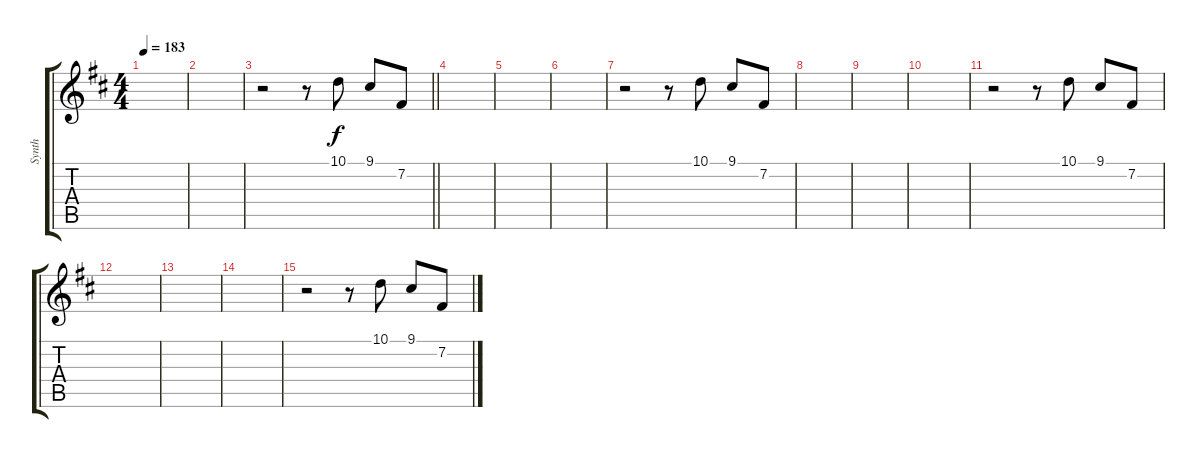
\track ("Synth" "Synth") {instrument pad1newage}
\staff {score tabs}
\tuning (E4 B3 G3 D3 A2 E2) {hide}
\ts (4 4)
\tempo 183
\clef g2
\ks d
|
|
\barLineRight lightlight
r.2 r.8 10.1.8 9.1.8 7.2.8 |
|
|
|
r.2 r.8 10.1.8 9.1.8 7.2.8 |
|
|
|
r.2 r.8 10.1.8 9.1.8 7.2.8 |
|
|
|
r.2 r.8 10.1.8 9.1.8 7.2.8
